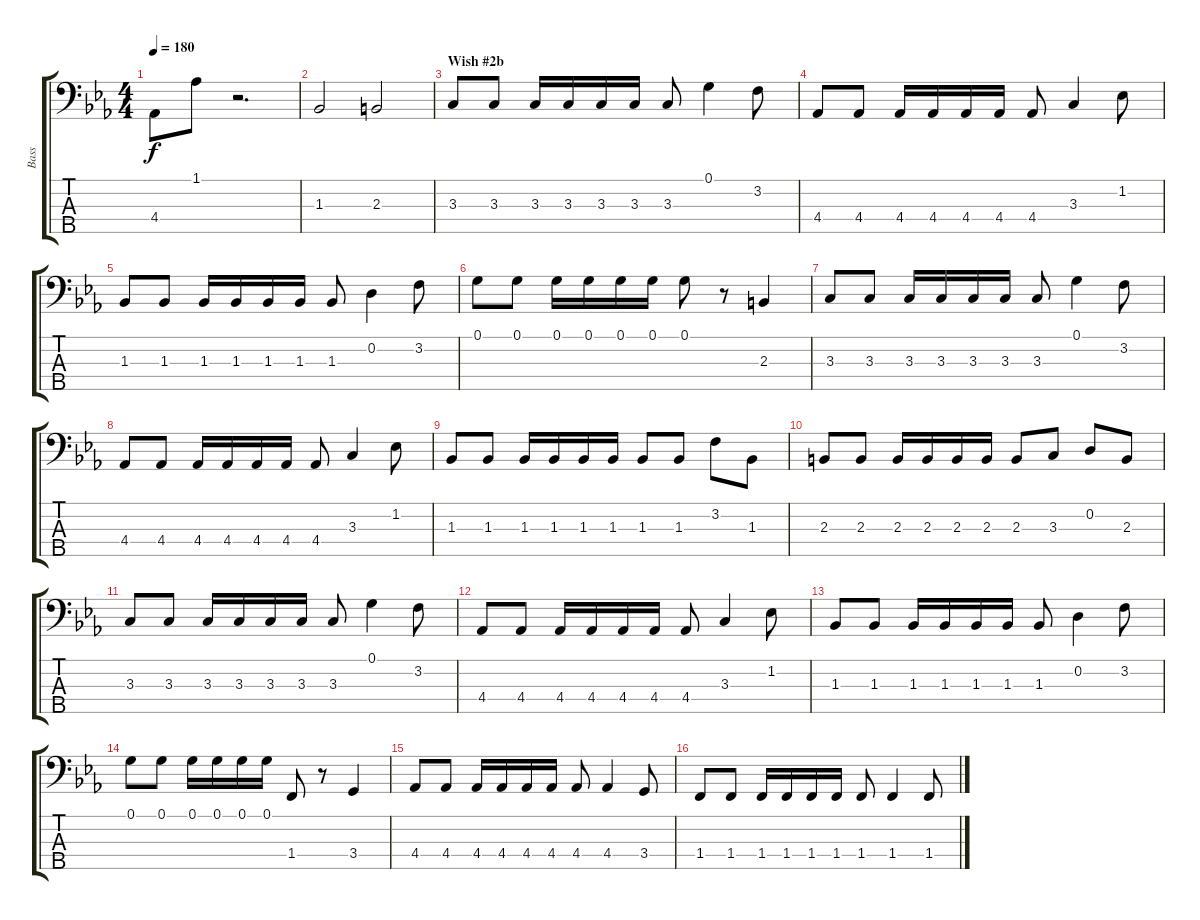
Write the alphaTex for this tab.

\track ("Bass" "Bass") {instrument electricbassfinger}
\staff {score tabs}
\tuning (G2 D2 A1 E1 B0) {hide}
\ts (4 4)
\tempo 180
\clef f4
\ks eb
4.4.8{dy f} 1.1.8 r.2{d} |
1.3.2 2.3.2 |
\section ("" "Wish #2b")
3.3.8 3.3.8 3.3.16 3.3.16 3.3.16 3.3.16 3.3.8 0.1.4 3.2.8 |
4.4.8 4.4.8 4.4.16 4.4.16 4.4.16 4.4.16 4.4.8 3.3.4 1.2.8 |
1.3.8 1.3.8 1.3.16 1.3.16 1.3.16 1.3.16 1.3.8 0.2.4 3.2.8 |
0.1.8 0.1.8 0.1.16 0.1.16 0.1.16 0.1.16 0.1.8 r.8 2.3.4 |
3.3.8 3.3.8 3.3.16 3.3.16 3.3.16 3.3.16 3.3.8 0.1.4 3.2.8 |
4.4.8 4.4.8 4.4.16 4.4.16 4.4.16 4.4.16 4.4.8 3.3.4 1.2.8 |
1.3.8 1.3.8 1.3.16 1.3.16 1.3.16 1.3.16 1.3.8 1.3.8 3.2.8 1.3.8 |
2.3.8 2.3.8 2.3.16 2.3.16 2.3.16 2.3.16 2.3.8 3.3.8 0.2.8 2.3.8 |
3.3.8 3.3.8 3.3.16 3.3.16 3.3.16 3.3.16 3.3.8 0.1.4 3.2.8 |
4.4.8 4.4.8 4.4.16 4.4.16 4.4.16 4.4.16 4.4.8 3.3.4 1.2.8 |
1.3.8 1.3.8 1.3.16 1.3.16 1.3.16 1.3.16 1.3.8 0.2.4 3.2.8 |
0.1.8 0.1.8 0.1.16 0.1.16 0.1.16 0.1.16 1.4.8 r.8 3.4.4 |
4.4.8 4.4.8 4.4.16 4.4.16 4.4.16 4.4.16 4.4.8 4.4.4 3.4.8 |
1.4.8 1.4.8 1.4.16 1.4.16 1.4.16 1.4.16 1.4.8 1.4.4 1.4.8
